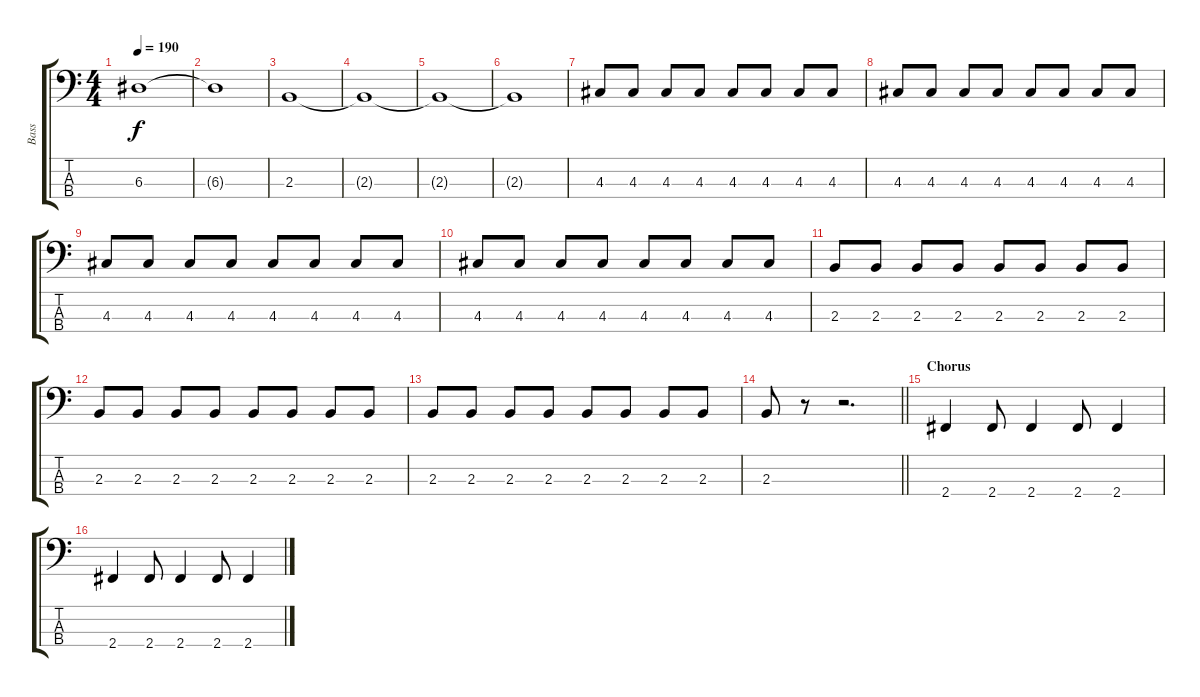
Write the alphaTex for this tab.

\track ("Bass" "Bass") {instrument electricbasspick}
\staff {score tabs}
\tuning (G2 D2 A1 E1) {hide}
\ts (4 4)
\tempo 190
\clef f4
\ks c
6.3{t}.1{dy f} |
6.3{t}.1 |
2.3.1 |
2.3{t}.1 |
2.3{t}.1 |
2.3{t}.1 |
4.3.8 4.3.8 4.3.8 4.3.8 4.3.8 4.3.8 4.3.8 4.3.8 |
4.3.8 4.3.8 4.3.8 4.3.8 4.3.8 4.3.8 4.3.8 4.3.8 |
4.3.8 4.3.8 4.3.8 4.3.8 4.3.8 4.3.8 4.3.8 4.3.8 |
4.3.8 4.3.8 4.3.8 4.3.8 4.3.8 4.3.8 4.3.8 4.3.8 |
2.3.8 2.3.8 2.3.8 2.3.8 2.3.8 2.3.8 2.3.8 2.3.8 |
2.3.8 2.3.8 2.3.8 2.3.8 2.3.8 2.3.8 2.3.8 2.3.8 |
2.3.8 2.3.8 2.3.8 2.3.8 2.3.8 2.3.8 2.3.8 2.3.8 |
\barLineRight lightlight
2.3.8 r.8 r.2{d} |
\section ("" "Chorus")
2.4.4 2.4.8 2.4.4 2.4.8 2.4.4 |
2.4.4 2.4.8 2.4.4 2.4.8 2.4.4
